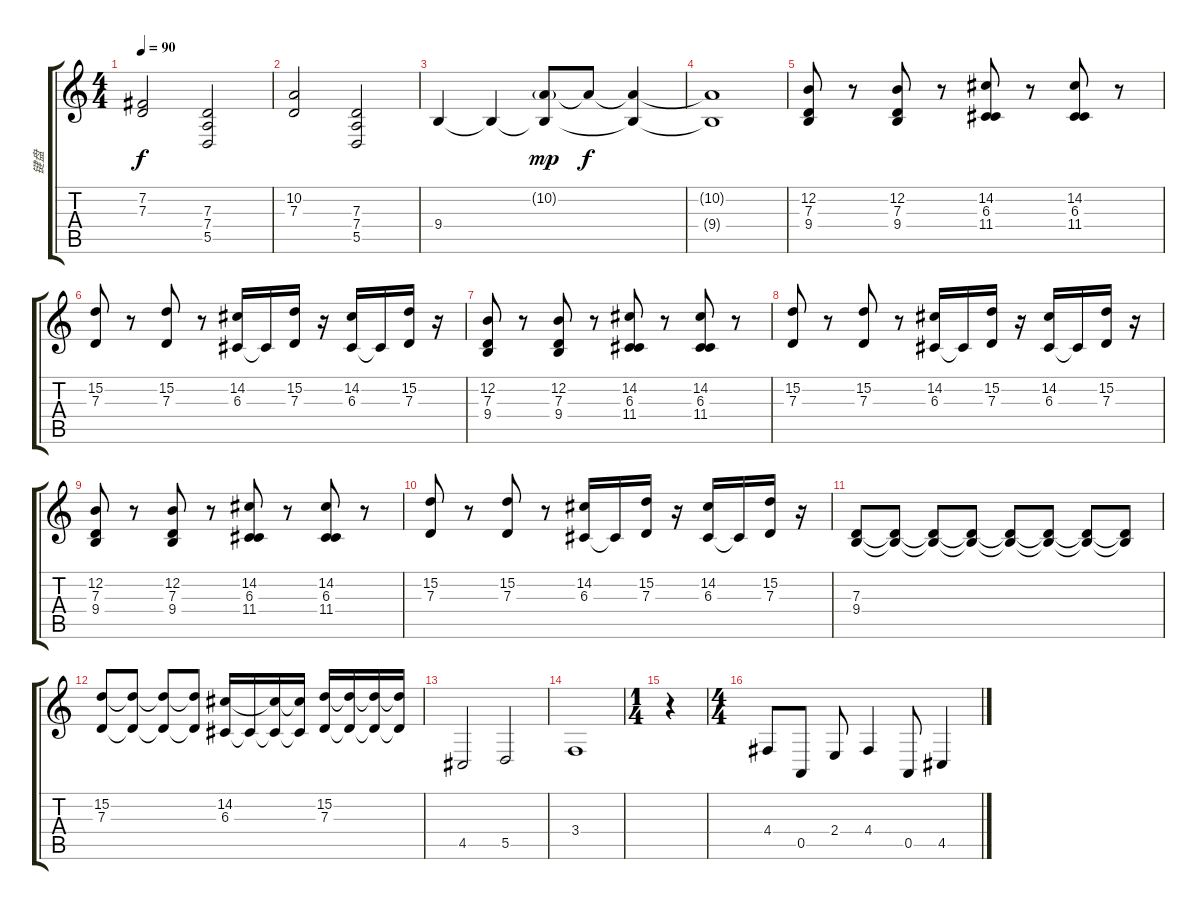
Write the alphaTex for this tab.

\track ("键盘" "键盘") {instrument stringensemble1}
\staff {score tabs}
\tuning (E4 B3 G3 D3 A2 E2) {hide}
\ts (4 4)
\tempo 90
\clef g2
\ks c
(7.2 7.3).2{dy f} (7.3 7.4 5.5).2 |
(10.2 7.3).2 (7.3 7.4 5.5).2 |
9.4.4 9.4{t}.4 (10.2{g} 9.4{t}).8{dy mp} 10.2{t}.8{dy f} (10.2{t} 9.4{t}).4 |
(10.2{t} 9.4{t}).1 |
(12.2 7.3 9.4).8{volume 8} r.8 (12.2 7.3 9.4).8 r.8 (14.2 6.3 11.4).8 r.8 (14.2 6.3 11.4).8 r.8 |
(15.2 7.3).8 r.8 (15.2 7.3).8 r.8 (14.2 6.3).16 6.3{t}.16 (15.2 7.3).16 r.16 (14.2 6.3).16 6.3{t}.16 (15.2 7.3).16 r.16 |
(12.2 7.3 9.4).8 r.8 (12.2 7.3 9.4).8 r.8 (14.2 6.3 11.4).8 r.8 (14.2 6.3 11.4).8 r.8 |
(15.2 7.3).8 r.8 (15.2 7.3).8 r.8 (14.2 6.3).16 6.3{t}.16 (15.2 7.3).16 r.16 (14.2 6.3).16 6.3{t}.16 (15.2 7.3).16 r.16 |
(12.2 7.3 9.4).8 r.8 (12.2 7.3 9.4).8 r.8 (14.2 6.3 11.4).8 r.8 (14.2 6.3 11.4).8 r.8 |
(15.2 7.3).8 r.8 (15.2 7.3).8 r.8 (14.2 6.3).16 6.3{t}.16 (15.2 7.3).16 r.16 (14.2 6.3).16 6.3{t}.16 (15.2 7.3).16 r.16 |
(7.3 9.4).8 (7.3{t} 9.4{t}).8 (7.3{t} 9.4{t}).8 (7.3{t} 9.4{t}).8 (7.3{t} 9.4{t}).8 (7.3{t} 9.4{t}).8 (7.3{t} 9.4{t}).8 (7.3{t} 9.4{t}).8 |
(15.2 7.3).8 (15.2{t} 7.3{t}).8 (15.2{t} 7.3{t}).8 (15.2{t} 7.3{t}).8 (14.2 6.3).16 6.3{t}.16 (14.2{t} 6.3{t}).16 (14.2{t} 6.3{t}).16 (15.2 7.3).16 (15.2{t} 7.3{t}).16 (15.2{t} 7.3{t}).16 (15.2{t} 7.3{t}).16 |
4.5.2 5.5.2 |
3.4.1 |
\ts (1 4)
r.4 |
\ts (4 4)
4.4.8{volume 13} 0.5.8 2.4.8 4.4.4 0.5.8 4.5.4
